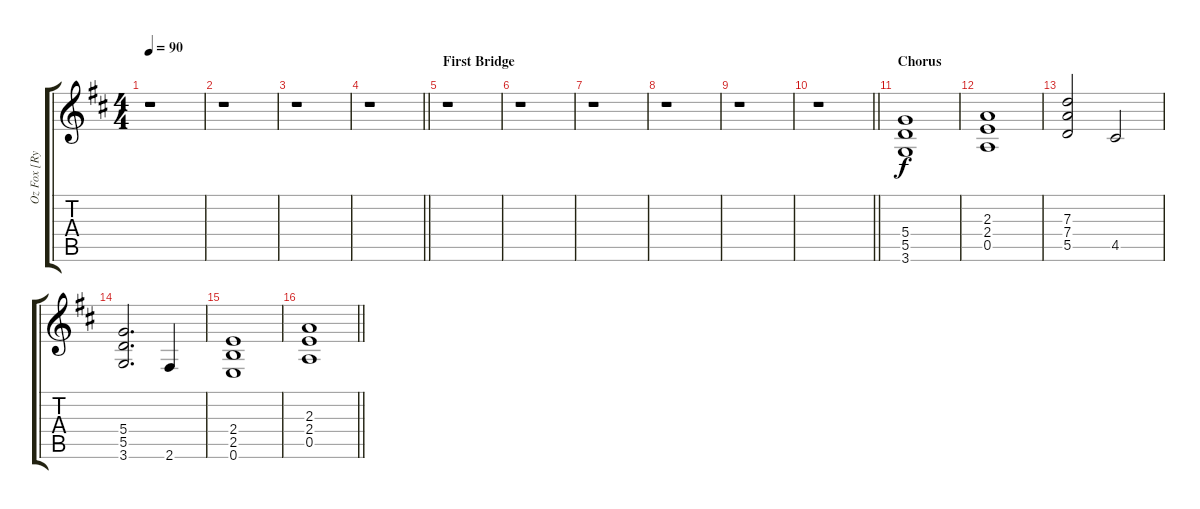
\track ("Oz Fox [Rythm Electric Guitar]" "Oz Fox [Ry") {instrument overdrivenguitar}
\staff {score tabs}
\tuning (E4 B3 G3 D3 A2 E2) {hide}
\ts (4 4)
\tempo 90
\clef g2
\ks d
r.1{dy f} |
r.1 |
r.1 |
\barLineRight lightlight
r.1 |
\section ("" "First Bridge")
r.1 |
r.1 |
r.1 |
r.1 |
r.1 |
\barLineRight lightlight
r.1 |
\section ("" "Chorus")
(5.4 5.5 3.6).1 |
(2.3 2.4 0.5).1 |
(7.3 7.4 5.5).2 4.5.2 |
(5.4 5.5 3.6).2{d} 2.6.4 |
(2.4 2.5 0.6).1 |
\barLineRight lightlight
(2.3 2.4 0.5).1
